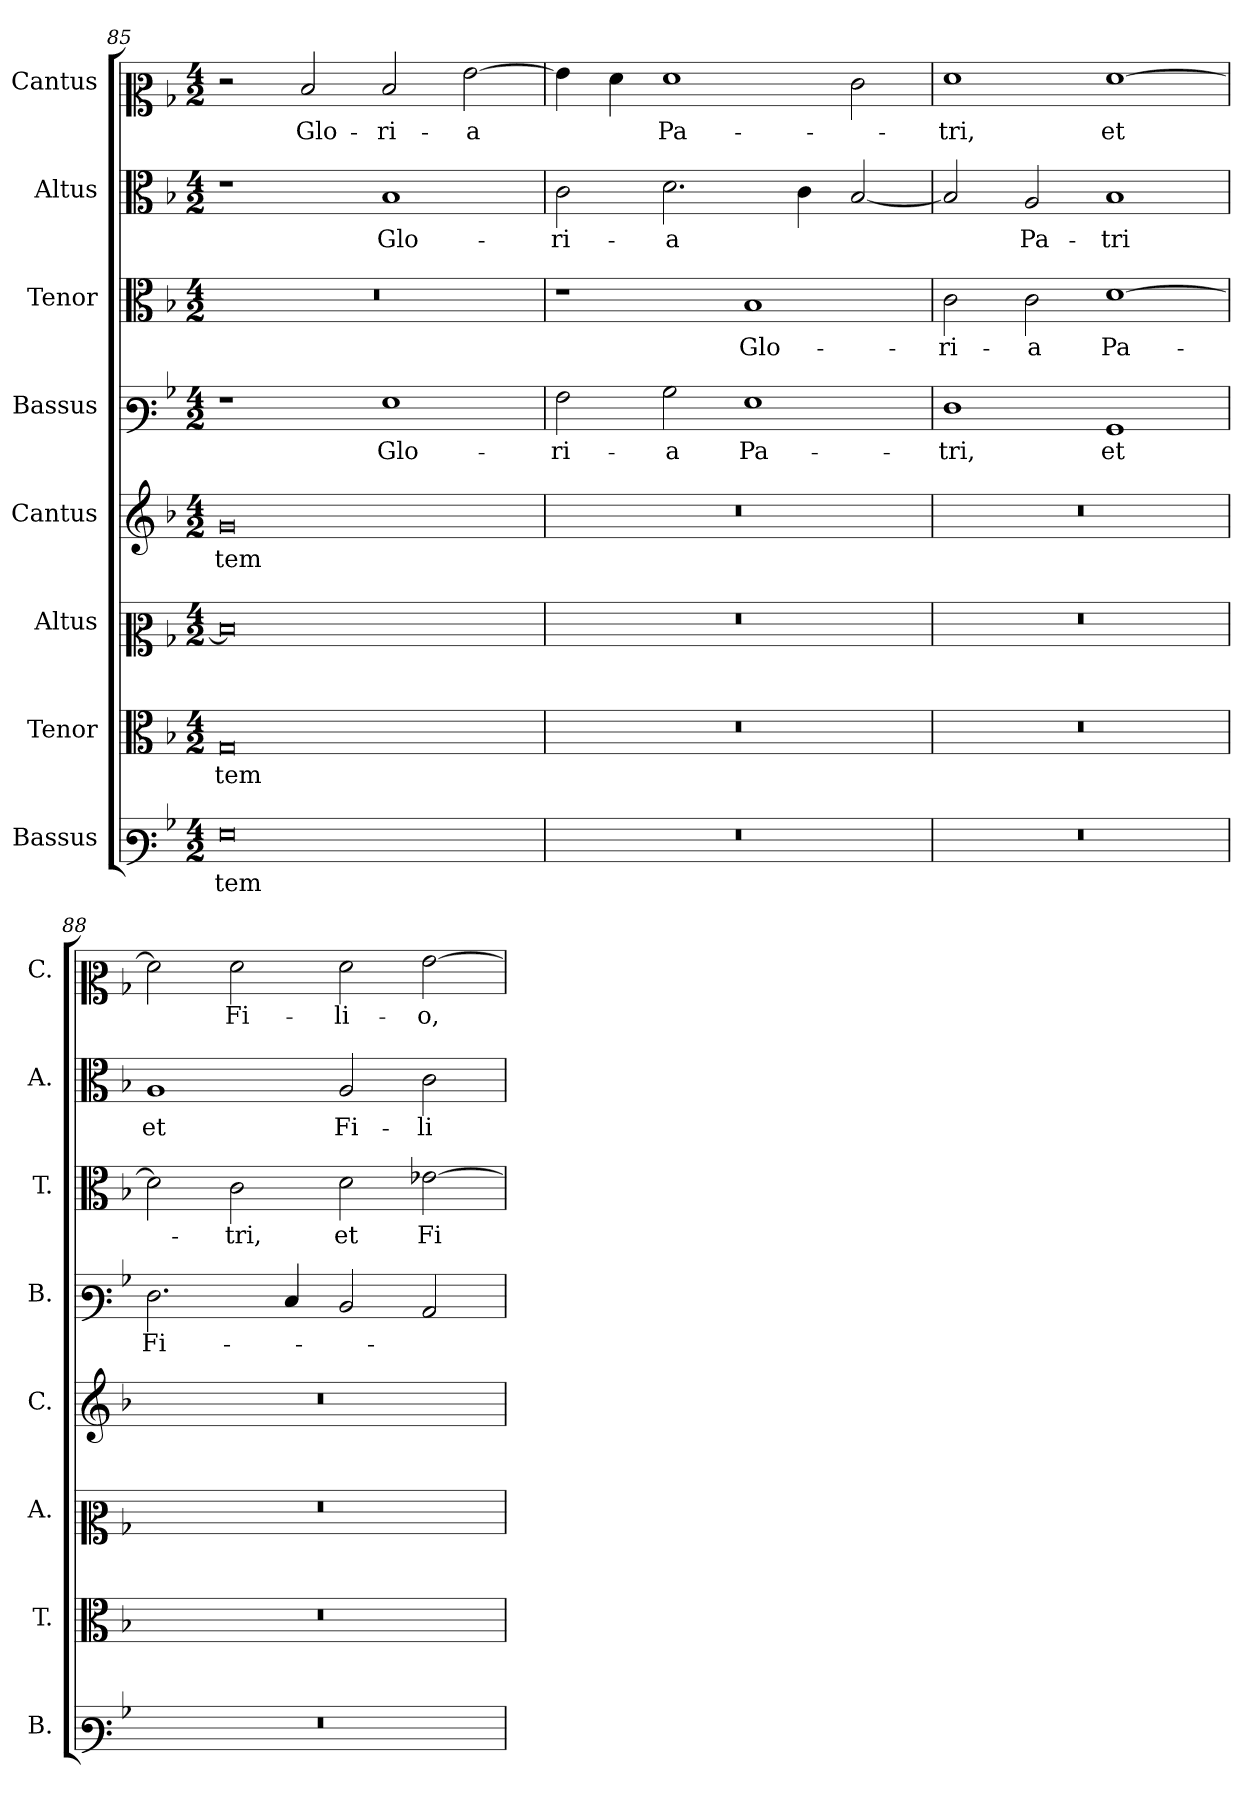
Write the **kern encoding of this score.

**kern	**text	**kern	**text	**kern	**kern	**text	**kern	**text	**kern	**text	**kern	**text	**kern	**text
*part8	*part8	*part7	*part7	*part6	*part5	*part5	*part4	*part4	*part3	*part3	*part2	*part2	*part1	*part1
*staff8	*staff8	*staff7	*staff7	*staff6	*staff5	*staff5	*staff4	*staff4	*staff3	*staff3	*staff2	*staff2	*staff1	*staff1
*I"Bassus	*	*I"Tenor	*	*I"Altus	*I"Cantus	*	*I"Bassus	*	*I"Tenor	*	*I"Altus	*	*I"Cantus	*
*I'B.	*	*I'T.	*	*I'A.	*I'C.	*	*I'B.	*	*I'T.	*	*I'A.	*	*I'C.	*
*clefF3	*	*clefC3	*	*clefC2	*clefG2	*	*clefF3	*	*clefC3	*	*clefC3	*	*clefC2	*
*k[b-]	*	*k[b-]	*	*k[b-]	*k[b-]	*	*k[b-]	*	*k[b-]	*	*k[b-]	*	*k[b-]	*
*M4/2	*	*M4/2	*	*M4/2	*M4/2	*	*M4/2	*	*M4/2	*	*M4/2	*	*M4/2	*
=85	=85	=85	=85	=85	=85	=85	=85	=85	=85	=85	=85	=85	=85	=85
!	!	!	!	!	!	!	!	!	!LO:N:vis=1	!	!	!	!	!
0G	-tem	0G	-tem	0d]	0g	-tem	1r	.	0r	.	1r	.	2r	.
.	.	.	.	.	.	.	.	.	.	.	.	.	2d/	Glo-
.	.	.	.	.	.	.	1G	Glo-	.	.	1B-	Glo-	2d/	-ri-
.	.	.	.	.	.	.	.	.	.	.	.	.	[2g\	-a
=86	=86	=86	=86	=86	=86	=86	=86	=86	=86	=86	=86	=86	=86	=86
!LO:N:vis=1	!	!LO:N:vis=1	!	!LO:N:vis=1	!LO:N:vis=1	!	!	!	!	!	!	!	!	!
0r	.	0r	.	0r	0r	.	2A\	-ri-	1r	.	2c\	-ri-	4g\]	.
.	.	.	.	.	.	.	.	.	.	.	.	.	4f\	.
.	.	.	.	.	.	.	2B-\	-a	.	.	2.d\	-a	1f	Pa-
.	.	.	.	.	.	.	1G	Pa-	1B-	Glo-	.	.	.	.
.	.	.	.	.	.	.	.	.	.	.	4c\	.	.	.
.	.	.	.	.	.	.	.	.	.	.	[2B-/	.	2e\	.
=87	=87	=87	=87	=87	=87	=87	=87	=87	=87	=87	=87	=87	=87	=87
!LO:N:vis=1	!	!LO:N:vis=1	!	!LO:N:vis=1	!LO:N:vis=1	!	!	!	!	!	!	!	!	!
0r	.	0r	.	0r	0r	.	1F	-tri,	2c\	-ri-	2B-/]	.	1f	-tri,
.	.	.	.	.	.	.	.	.	2c\	-a	2A/	Pa-	.	.
.	.	.	.	.	.	.	1BB-	et	[1d	Pa-	1B-	-tri	[1f	et
=88	=88	=88	=88	=88	=88	=88	=88	=88	=88	=88	=88	=88	=88	=88
!LO:N:vis=1	!	!LO:N:vis=1	!	!LO:N:vis=1	!LO:N:vis=1	!	!	!	!	!	!	!	!	!
0r	.	0r	.	0r	0r	.	2.F\	Fi-	2d\]	.	1A	et	2f\]	.
.	.	.	.	.	.	.	.	.	2c\	-tri,	.	.	2f\	Fi-
.	.	.	.	.	.	.	4E/	.	.	.	.	.	.	.
.	.	.	.	.	.	.	2D/	.	2d\	et	2A/	Fi-	2f\	-li-
.	.	.	.	.	.	.	2C/	.	[2e-X\	Fi-	2c\	-li-	[2g\	-o,
=	=	=	=	=	=	=	=	=	=	=	=	=	=	=
*-	*-	*-	*-	*-	*-	*-	*-	*-	*-	*-	*-	*-	*-	*-
